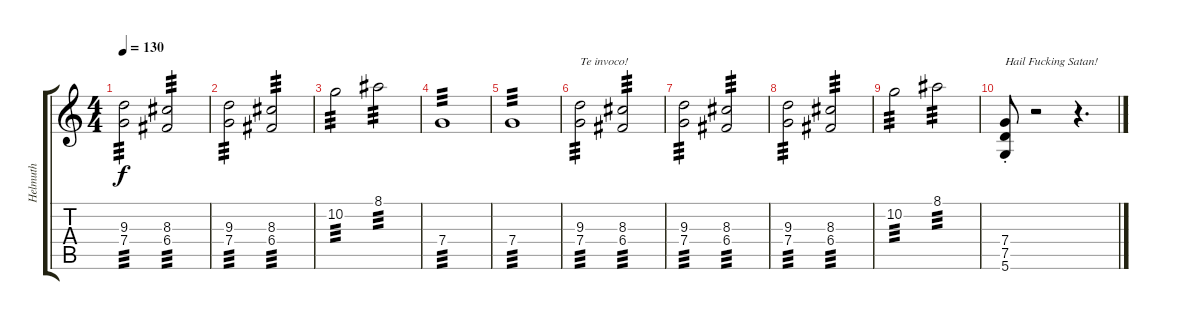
\track ("Helmuth" "Helmuth") {instrument distortionguitar}
\staff {score tabs}
\tuning (D4 A3 F3 C3 G2 D2) {hide}
\ts (4 4)
\tempo 130
\clef g2
\ks c
(9.3 7.4).2{tp 3 dy f} (8.3 6.4).2{tp 3} |
(9.3 7.4).2{tp 3} (8.3 6.4).2{tp 3} |
10.2.2{tp 3} 8.1.2{tp 3} |
7.4.1{tp 3} |
7.4.1{tp 3} |
(9.3 7.4).2{txt "Te invoco!" tp 3} (8.3 6.4).2{tp 3} |
(9.3 7.4).2{tp 3} (8.3 6.4).2{tp 3} |
(9.3 7.4).2{tp 3} (8.3 6.4).2{tp 3} |
10.2.2{tp 3} 8.1.2{tp 3} |
(7.4{st} 7.5 5.6).8{txt "Hail Fucking Satan!"} r.2 r.4{d}
